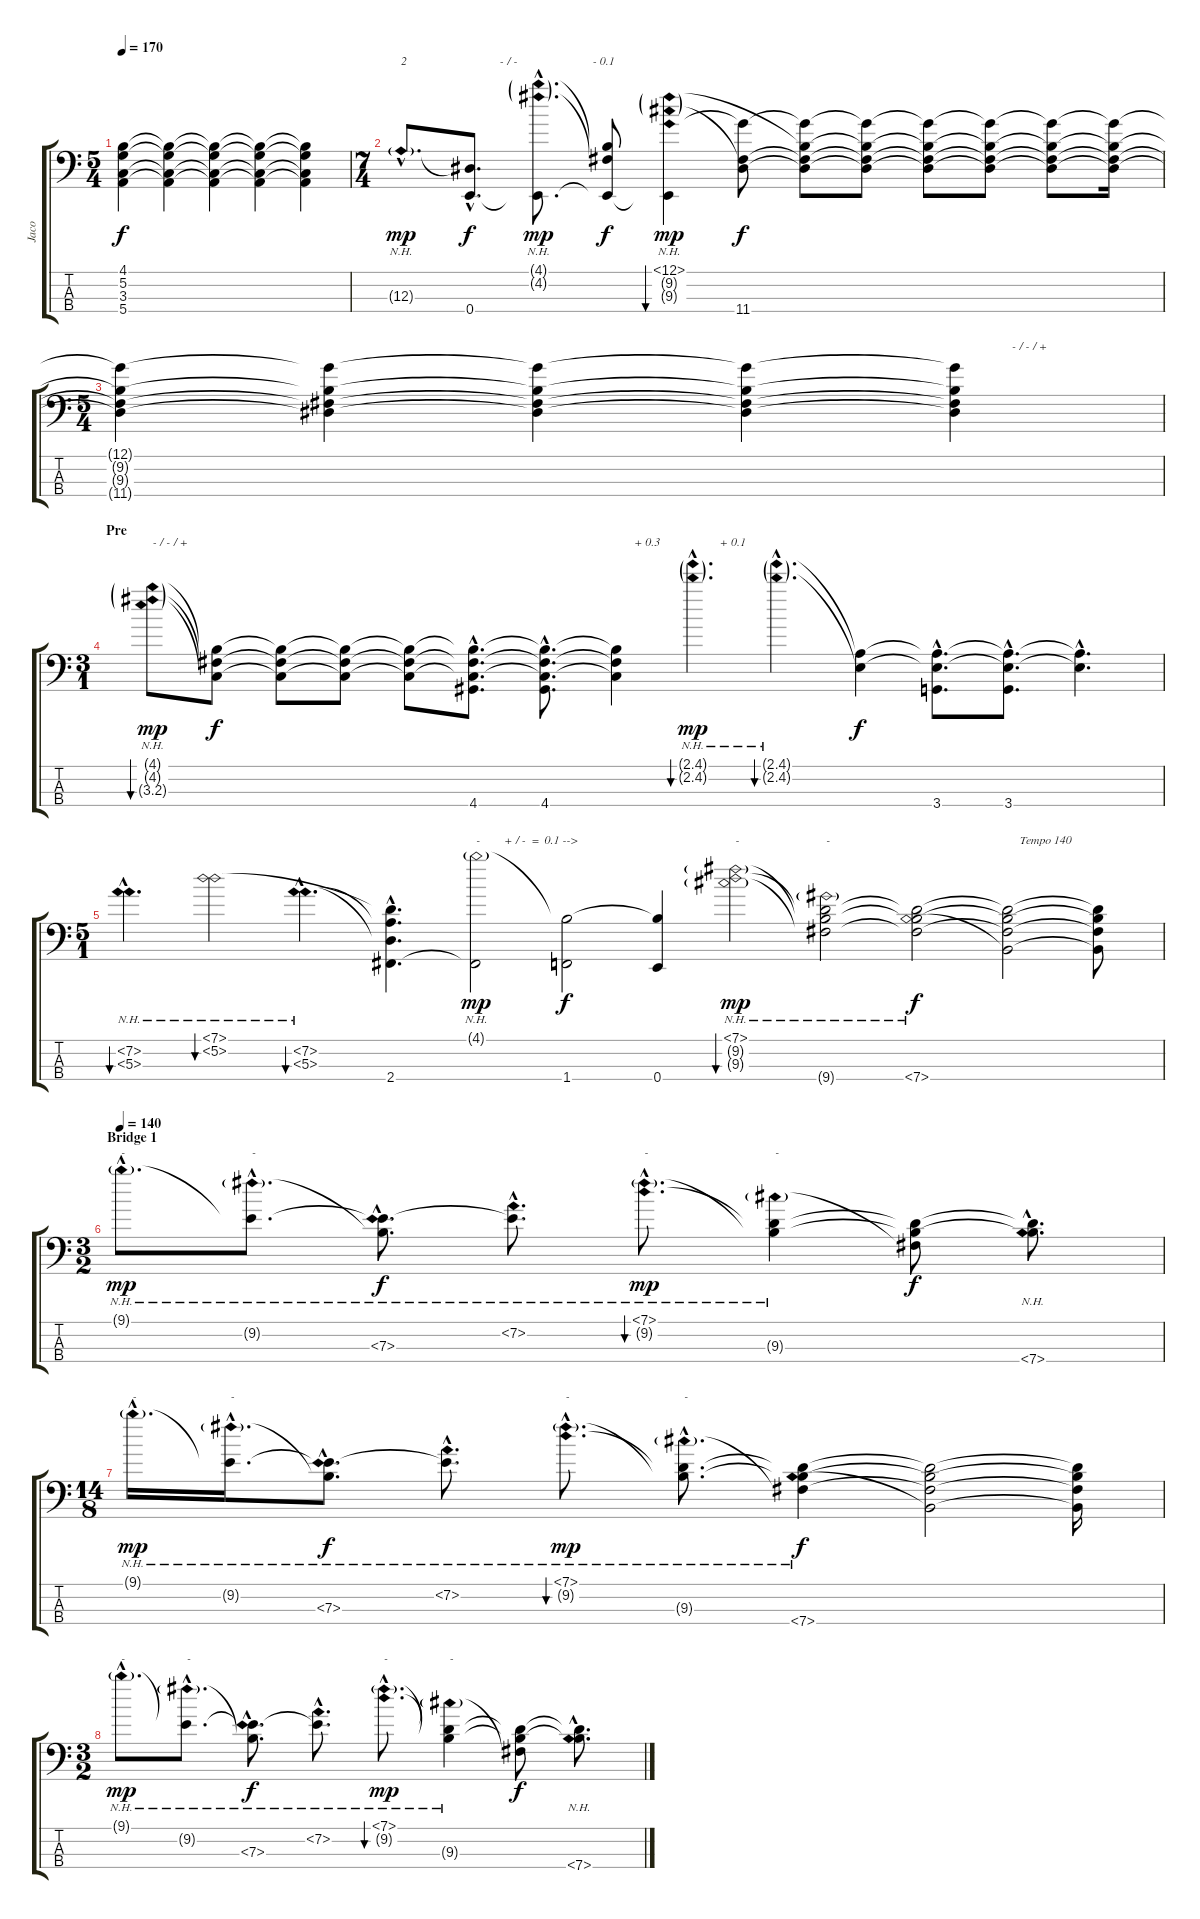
\track ("Jaco" "Jaco") {instrument electricbassfinger}
\staff {score tabs}
\tuning (G2 D2 A1 E1) {hide}
\ts (5 4)
\tempo 170
\clef f4
\ks c
(4.1{t} 5.2{t} 3.3{t} 5.4{t}).4{dy f} (4.1{t} 5.2{t} 3.3{t} 5.4{t}).4 (4.1{t} 5.2{t} 3.3{t} 5.4{t}).4 (4.1{t} 5.2{t} 3.3{t} 5.4{t}).4 (4.1{t} 5.2{t} 3.3{t} 5.4{t}).4 |
\ts (7 4)
6.3{nh g hac}.8{d txt "2" dy mp} (6.3{hac t} 0.4{hac}).8{d txt "          - / -" dy f} (4.1{nh g hac} 4.2{nh g hac} 0.4{hac t}).8{d txt "                  - 0.1" dy mp} (4.1{t} 4.2{t} 0.4{t}).8{dy f} (12.1{nh} 9.2{nh g} 9.3{nh g} 0.4{t}).4{bu 120 dy mp} (12.1{t} 9.3{t} 11.4).8{dy f} (12.1{t} 9.2{t} 9.3{t} 11.4{t}).8 (12.1{t} 9.2{t} 9.3{t} 11.4{t}).8 (12.1{t} 9.2{t} 9.3{t} 11.4{t}).8 (12.1{t} 9.2{t} 9.3{t} 11.4{t}).8 (12.1{t} 9.2{t} 9.3{t} 11.4{t}).8 (12.1{t} 9.2{t} 9.3{t} 11.4{t}).16 |
\ts (5 4)
(12.1{t} 9.2{t} 9.3{t} 11.4{t}).4 (12.1{t} 9.2{t} 9.3{t} 11.4{t}).4 (12.1{t} 9.2{t} 9.3{t} 11.4{t}).4 (12.1{t} 9.2{t} 9.3{t} 11.4{t}).4 (12.1{t} 9.2{t} 9.3{t} 11.4{t}).4{txt "                   - / - / +"} |
\ts (3 1)
\section ("" "Pre")
(4.1{nh g} 4.2{nh g} 3.3{nh g}).8{bu 240 txt "- / - / +" dy mp} (4.1{t} 4.2{t} 3.3{t}).8{dy f} (4.1{t} 4.2{t} 3.3{t}).8 (4.1{t} 4.2{t} 3.3{t}).8 (4.1{t} 4.2{t} 3.3{t}).8 (4.1{hac t} 4.2{hac t} 3.3{hac t} 4.4{hac}).8{d} (4.1{hac t} 4.2{hac t} 3.3{hac t} 4.4{hac}).8{d} (4.1{t} 4.2{t} 3.3{t}).4{txt "      + 0.3"} (2.1{nh g hac} 2.2{nh g hac}).4{d bu 240 txt "         + 0.1" dy mp} (2.1{nh g hac} 2.2{nh g hac}).4{d bu 240} (2.1{t} 2.2{t}).4{dy f} (2.1{hac t} 2.2{hac t} 3.4{hac}).8{d} (2.1{hac t} 2.2{hac t} 3.4{hac}).8{d} (2.1{hac t} 2.2{hac t}).4{d} |
\ts (5 1)
(7.2{nh hac} 5.3{nh hac}).4{d bu 240} (7.1{nh} 5.2{nh}).2{bu 240} (7.2{nh hac} 5.3{nh hac}).4{d bu 240} (7.1{hac t} 7.2{hac t} 5.3{hac t} 2.4{hac}).4{d} (4.1{nh g} 2.4{t}).2{txt "-        + / -  =  0.1 -->" dy mp} (4.1{t} 1.4).2{dy f} (4.1{t} 0.4).4 (7.1{nh} 9.2{nh g} 9.3{nh g}).2{bu 240 txt "-" dy mp} (7.1{t} 9.2{t} 9.3{t} 9.4{nh g}).2{txt "-"} (7.1{t} 9.2{t} 9.3{t} 7.4{nh}).2{dy f} (7.1{t} 9.2{t} 9.3{t} 7.4{t}).2{txt "    Tempo 140"} (7.1{t} 9.2{t} 9.3{t} 7.4{t}).8 |
\ts (3 2)
\section ("" "Bridge 1")
\tempo 140
9.1{nh g hac}.8{d txt "-" dy mp} (9.1{hac t} 9.2{nh g hac}).8{d txt "-"} (9.1{hac t} 9.2{hac t} 7.3{nh hac}).8{d dy f} (9.1{hac t} 7.2{nh hac}).8{d} (7.1{nh hac} 9.2{nh g hac}).8{d bu 240 txt "-" dy mp} (7.1{t} 9.2{t} 9.3{nh g}).4{txt "-"} (7.1{t} 9.2{t} 9.3{t}).8{dy f} (7.1{hac t} 9.2{hac t} 7.4{nh hac}).8{d} |
\ts (14 8)
9.1{nh g hac}.16{d txt "-" dy mp} (9.1{hac t} 9.2{nh g hac}).16{d txt "-"} (9.1{hac t} 9.2{hac t} 7.3{nh hac}).8{d dy f} (9.1{hac t} 7.2{nh hac}).8{d} (7.1{nh hac} 9.2{nh g hac}).8{d bu 60 txt "-" dy mp} (7.1{hac t} 9.2{hac t} 9.3{nh g hac}).8{d txt "-"} (7.1{t} 9.2{t} 9.3{t} 7.4{nh}).4{dy f} (7.1{t} 9.2{t} 9.3{t} 7.4{t}).2 (7.1{t} 9.2{t} 9.3{t} 7.4{t}).16 |
\ts (3 2)
9.1{nh g hac}.8{d txt "-" dy mp} (9.1{hac t} 9.2{nh g hac}).8{d txt "-"} (9.1{hac t} 9.2{hac t} 7.3{nh hac}).8{d dy f} (9.1{hac t} 7.2{nh hac}).8{d} (7.1{nh hac} 9.2{nh g hac}).8{d bu 240 txt "-" dy mp} (7.1{t} 9.2{t} 9.3{nh g}).4{txt "-"} (7.1{t} 9.2{t} 9.3{t}).8{dy f} (7.1{hac t} 9.2{hac t} 7.4{nh hac}).8{d}
